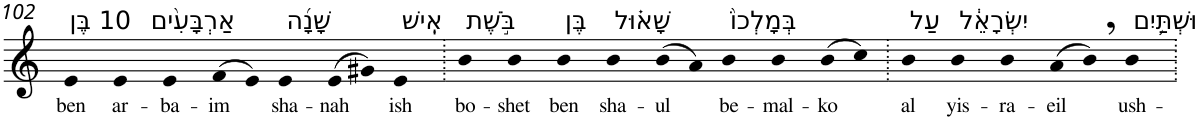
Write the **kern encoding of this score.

**kern	**text
*part1	*part1
*staff1	*staff1
*I"Piano	*
*I'Pno	*
!!LO:PB:g=z
*clefG2	*
*k[]	*
=102	=102
!LO:TX:a:t=10 בֶּן	!
!	!LO:LY:b
4e	ben
!LO:TX:a:t=אַרְבָּעִ֨ים	!
!	!LO:LY:b
4e	ar-
!	!LO:LY:b
4e	-ba-
!	!LO:LY:b
(>8f	-im
8e)	.
!LO:TX:a:t=שָׁנָ֜ה	!
!	!LO:LY:b
4e	sha-
!	!LO:LY:b
(>8e	-nah
8g#X)	.
!LO:TX:a:t=אִֽישׁ	!
!	!LO:LY:b
4e	ish
=103.	=103.
!LO:TX:a:t=בֹּ֣שֶׁת	!
!	!LO:LY:b
4b	bo-
!	!LO:LY:b
4b	-shet
!LO:TX:a:t=בֶּן	!
!	!LO:LY:b
4b	ben
!LO:TX:a:t=שָׁא֗וּל	!
!	!LO:LY:b
4b	sha-
!	!LO:LY:b
(>8b	-ul
8a)	.
!LO:TX:a:t=בְּמָלְכוֹ֙	!
!	!LO:LY:b
4b	be-
!	!LO:LY:b
4b	-mal-
!	!LO:LY:b
(>8b	-ko
8cc)	.
=104.	=104.
!LO:TX:a:t=עַל	!
!	!LO:LY:b
4b	al
!LO:TX:a:t=יִשְׂרָאֵ֔ל	!
!	!LO:LY:b
4b	yis-
!	!LO:LY:b
4b	-ra-
!	!LO:LY:b
(>8a	-eil
8b,)	.
!LO:TX:a:t=וּשְׁתַּ֥יִם	!
!	!LO:LY:b
4b	ush-
=.	=.
*-	*-
